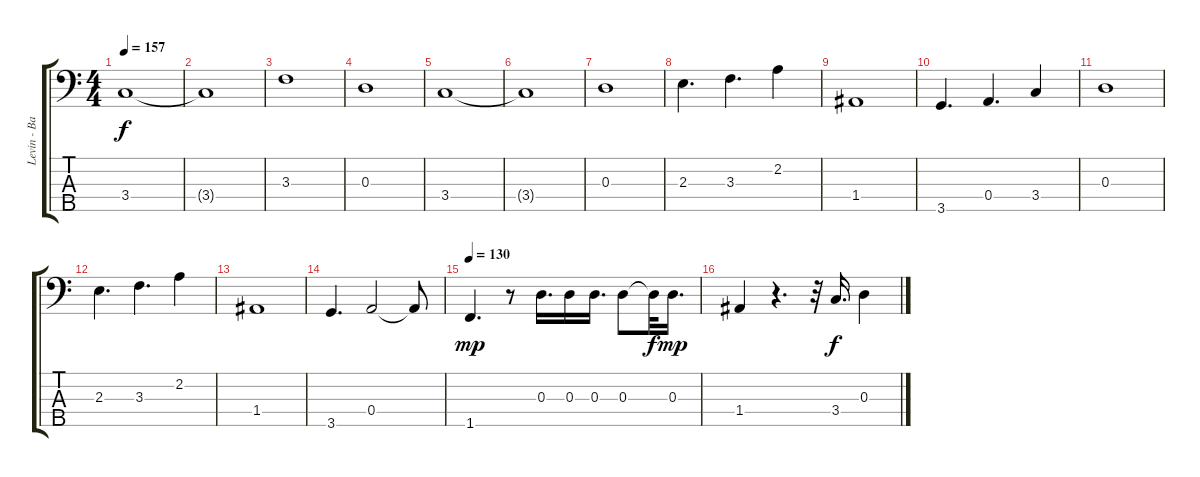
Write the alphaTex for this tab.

\track ("Levin - Bass" "Levin - Ba") {instrument electricbassfinger}
\staff {score tabs}
\tuning (B2 G2 D2 A1 E1) {hide}
\ts (4 4)
\tempo 157
\clef f4
\ks c
3.4.1{dy f} |
3.4{t}.1 |
3.3.1 |
0.3.1 |
3.4.1 |
3.4{t}.1 |
0.3.1 |
2.3.4{d} 3.3.4{d} 2.2.4 |
1.4.1 |
3.5.4{d} 0.4.4{d} 3.4.4 |
0.3.1 |
2.3.4{d} 3.3.4{d} 2.2.4 |
1.4.1 |
3.5.4{d} 0.4.2 0.4{t}.8 |
\tempo 130
1.5.4{d dy mp} r.8 0.3.16{d} 0.3.16 0.3.16{d} 0.3.8 0.3{t}.32{dy f} 0.3.16{d dy mp} |
1.4.4 r.4{d} r.32 3.4.16{d dy f} 0.3.4
